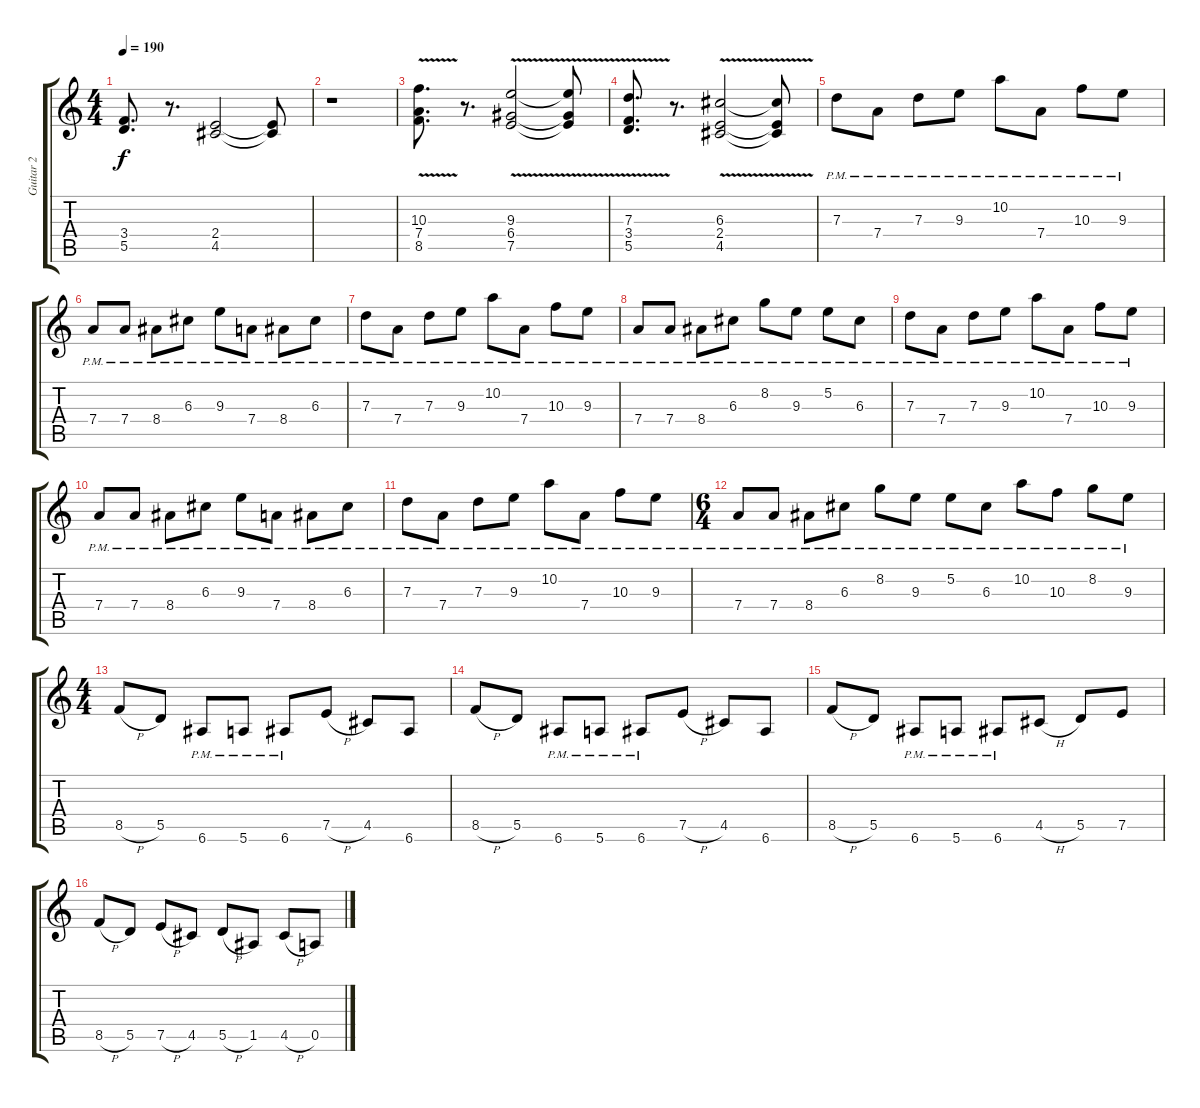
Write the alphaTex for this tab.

\track ("Guitar 2" "Guitar 2") {instrument distortionguitar}
\staff {score tabs}
\tuning (E4 B3 G3 D3 A2 E2) {hide}
\ts (4 4)
\tempo 190
\clef g2
\ks c
(3.4 5.5).8{d dy f} r.8{d} (2.4 4.5).2 (2.4{t} 4.5{t}).8 |
r.1 |
(10.3{v} 7.4 8.5).8{d} r.8{d} (9.3{v} 6.4 7.5).2 (9.3{t} 6.4{t} 7.5{t}).8 |
(7.3{v} 3.4 5.5).8{d} r.8{d} (6.3{v} 2.4 4.5).2 (6.3{t} 2.4{t} 4.5{t}).8 |
7.3{pm}.8 7.4{pm}.8 7.3{pm}.8 9.3{pm}.8 10.2{pm}.8 7.4{pm}.8 10.3{pm}.8 9.3{pm}.8 |
7.4{pm}.8 7.4{pm}.8 8.4{pm}.8 6.3{pm}.8 9.3{pm}.8 7.4{pm}.8 8.4{pm}.8 6.3{pm}.8 |
7.3{pm}.8 7.4{pm}.8 7.3{pm}.8 9.3{pm}.8 10.2{pm}.8 7.4{pm}.8 10.3{pm}.8 9.3{pm}.8 |
7.4{pm}.8 7.4{pm}.8 8.4{pm}.8 6.3{pm}.8 8.2{pm}.8 9.3{pm}.8 5.2{pm}.8 6.3{pm}.8 |
7.3{pm}.8 7.4{pm}.8 7.3{pm}.8 9.3{pm}.8 10.2{pm}.8 7.4{pm}.8 10.3{pm}.8 9.3{pm}.8 |
7.4{pm}.8 7.4{pm}.8 8.4{pm}.8 6.3{pm}.8 9.3{pm}.8 7.4{pm}.8 8.4{pm}.8 6.3{pm}.8 |
7.3{pm}.8 7.4{pm}.8 7.3{pm}.8 9.3{pm}.8 10.2{pm}.8 7.4{pm}.8 10.3{pm}.8 9.3{pm}.8 |
\ts (6 4)
7.4{pm}.8 7.4{pm}.8 8.4{pm}.8 6.3{pm}.8 8.2{pm}.8 9.3{pm}.8 5.2{pm}.8 6.3{pm}.8 10.2{pm}.8 10.3{pm}.8 8.2{pm}.8 9.3{pm}.8 |
\ts (4 4)
8.5{h}.8 5.5.8 6.6{pm}.8 5.6{pm}.8 6.6{pm}.8 7.5{h}.8 4.5.8 6.6.8 |
8.5{h}.8 5.5.8 6.6{pm}.8 5.6{pm}.8 6.6{pm}.8 7.5{h}.8 4.5.8 6.6.8 |
8.5{h}.8 5.5.8 6.6{pm}.8 5.6{pm}.8 6.6{pm}.8 4.5{h}.8 5.5.8 7.5.8 |
8.5{h}.8 5.5.8 7.5{h}.8 4.5.8 5.5{h}.8 1.5.8 4.5{h}.8 0.5.8
